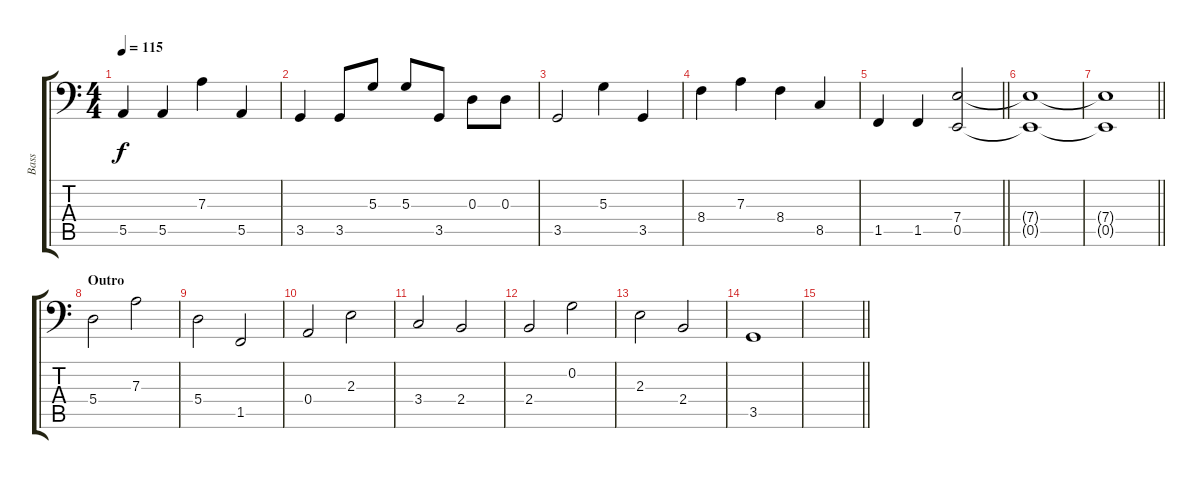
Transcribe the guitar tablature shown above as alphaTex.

\track ("Bass" "Bass") {instrument electricbassfinger}
\staff {score tabs}
\tuning (C3 G2 D2 A1 E1 B0) {hide}
\ts (4 4)
\tempo 115
\clef f4
\ks c
5.5.4{dy f} 5.5.4 7.3.4 5.5.4 |
3.5.4 3.5.8 5.3.8 5.3.8 3.5.8 0.3.8 0.3.8 |
3.5.2 5.3.4 3.5.4 |
8.4.4 7.3.4 8.4.4 8.5.4 |
\barLineRight lightlight
1.5.4 1.5.4 (7.4 0.5).2 |
(7.4{t} 0.5{t}).1 |
\barLineRight lightlight
(7.4{t} 0.5{t}).1 |
\section ("" "Outro")
5.4.2 7.3.2 |
5.4.2 1.5.2 |
0.4.2 2.3.2 |
3.4.2 2.4.2 |
2.4.2 0.2.2 |
2.3.2 2.4.2 |
3.5.1 |
\barLineRight lightlight
